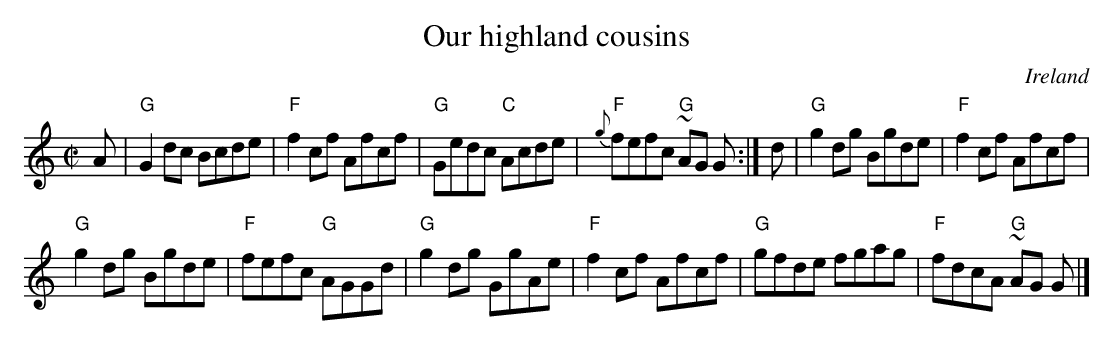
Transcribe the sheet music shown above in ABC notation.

X:1
T:Our highland cousins
O:Ireland
M:C|
L:1/8
K:C
A|\
"G"G2dc Bcde|"F"f2cf Afcf|"G"Gedc "C"Acde|{g}"F"fefc "G"~AG G:|\
d|\
"G"g2dg Bgde|"F"f2cf Afcf|
"G"g2dg Bgde|"F"fefc "G"AGGd|\
"G"g2dg GgAe|"F"f2cf Afcf|"G"gfde fgag|"F"fdcA "G"~AG G|]
